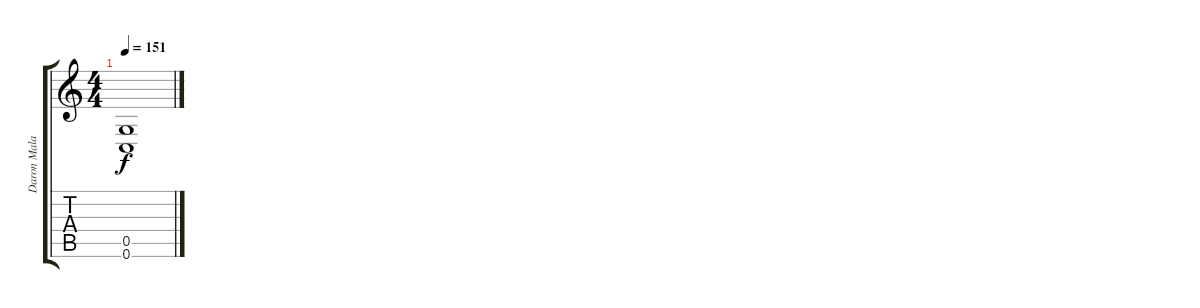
\track ("Daron Malakian" "Daron Mala") {instrument distortionguitar}
\staff {score tabs}
\tuning (D4 A3 F3 C3 G2 C2) {hide}
\ts (4 4)
\tempo 151
\clef g2
\ks c
(0.5{t} 0.6{t}).1{dy f}
